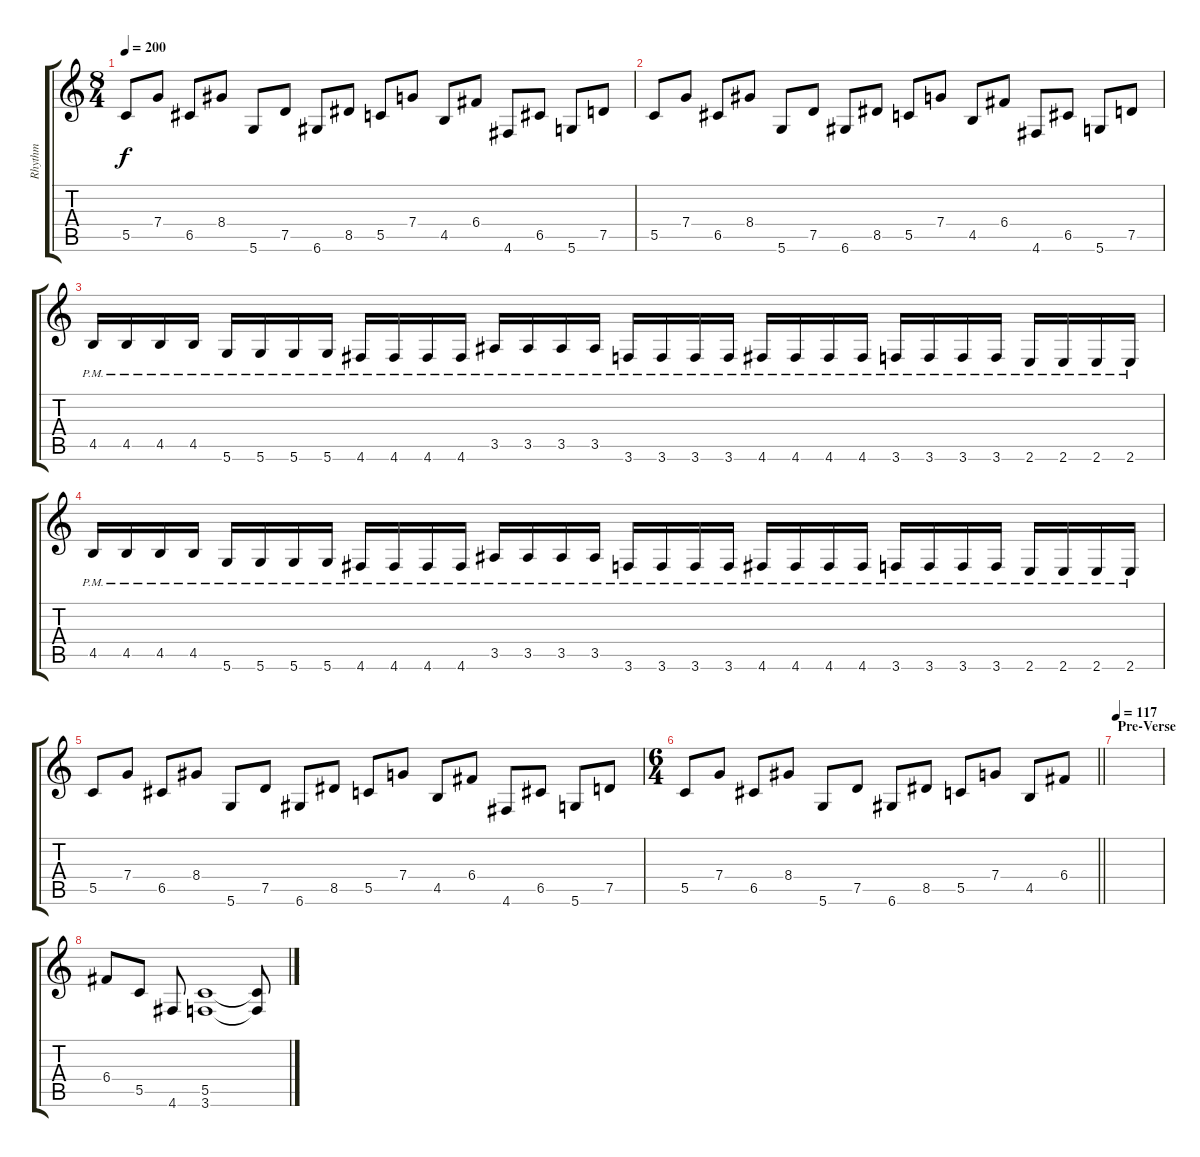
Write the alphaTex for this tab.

\track ("Rhythm" "Rhythm") {instrument distortionguitar}
\staff {score tabs}
\tuning (D4 A3 F3 C3 G2 D2) {hide}
\ts (8 4)
\tempo 200
\clef g2
\ks c
5.5.8{dy f} 7.4.8 6.5.8 8.4.8 5.6.8 7.5.8 6.6.8 8.5.8 5.5.8 7.4.8 4.5.8 6.4.8 4.6.8 6.5.8 5.6.8 7.5.8 |
5.5.8 7.4.8 6.5.8 8.4.8 5.6.8 7.5.8 6.6.8 8.5.8 5.5.8 7.4.8 4.5.8 6.4.8 4.6.8 6.5.8 5.6.8 7.5.8 |
4.5{pm}.16 4.5{pm}.16 4.5{pm}.16 4.5{pm}.16 5.6{pm}.16 5.6{pm}.16 5.6{pm}.16 5.6{pm}.16 4.6{pm}.16 4.6{pm}.16 4.6{pm}.16 4.6{pm}.16 3.5{pm}.16 3.5{pm}.16 3.5{pm}.16 3.5{pm}.16 3.6{pm}.16 3.6{pm}.16 3.6{pm}.16 3.6{pm}.16 4.6{pm}.16 4.6{pm}.16 4.6{pm}.16 4.6{pm}.16 3.6{pm}.16 3.6{pm}.16 3.6{pm}.16 3.6{pm}.16 2.6{pm}.16 2.6{pm}.16 2.6{pm}.16 2.6{pm}.16 |
4.5{pm}.16 4.5{pm}.16 4.5{pm}.16 4.5{pm}.16 5.6{pm}.16 5.6{pm}.16 5.6{pm}.16 5.6{pm}.16 4.6{pm}.16 4.6{pm}.16 4.6{pm}.16 4.6{pm}.16 3.5{pm}.16 3.5{pm}.16 3.5{pm}.16 3.5{pm}.16 3.6{pm}.16 3.6{pm}.16 3.6{pm}.16 3.6{pm}.16 4.6{pm}.16 4.6{pm}.16 4.6{pm}.16 4.6{pm}.16 3.6{pm}.16 3.6{pm}.16 3.6{pm}.16 3.6{pm}.16 2.6{pm}.16 2.6{pm}.16 2.6{pm}.16 2.6{pm}.16 |
5.5.8 7.4.8 6.5.8 8.4.8 5.6.8 7.5.8 6.6.8 8.5.8 5.5.8 7.4.8 4.5.8 6.4.8 4.6.8 6.5.8 5.6.8 7.5.8 |
\ts (6 4)
\barLineRight lightlight
5.5.8 7.4.8 6.5.8 8.4.8 5.6.8 7.5.8 6.6.8 8.5.8 5.5.8 7.4.8 4.5.8 6.4.8 |
\section ("" "Pre-Verse")
\tempo 117
|
6.4.8 5.5.8 4.6.8 (5.5 3.6).1 (5.5{t} 3.6{t}).8
